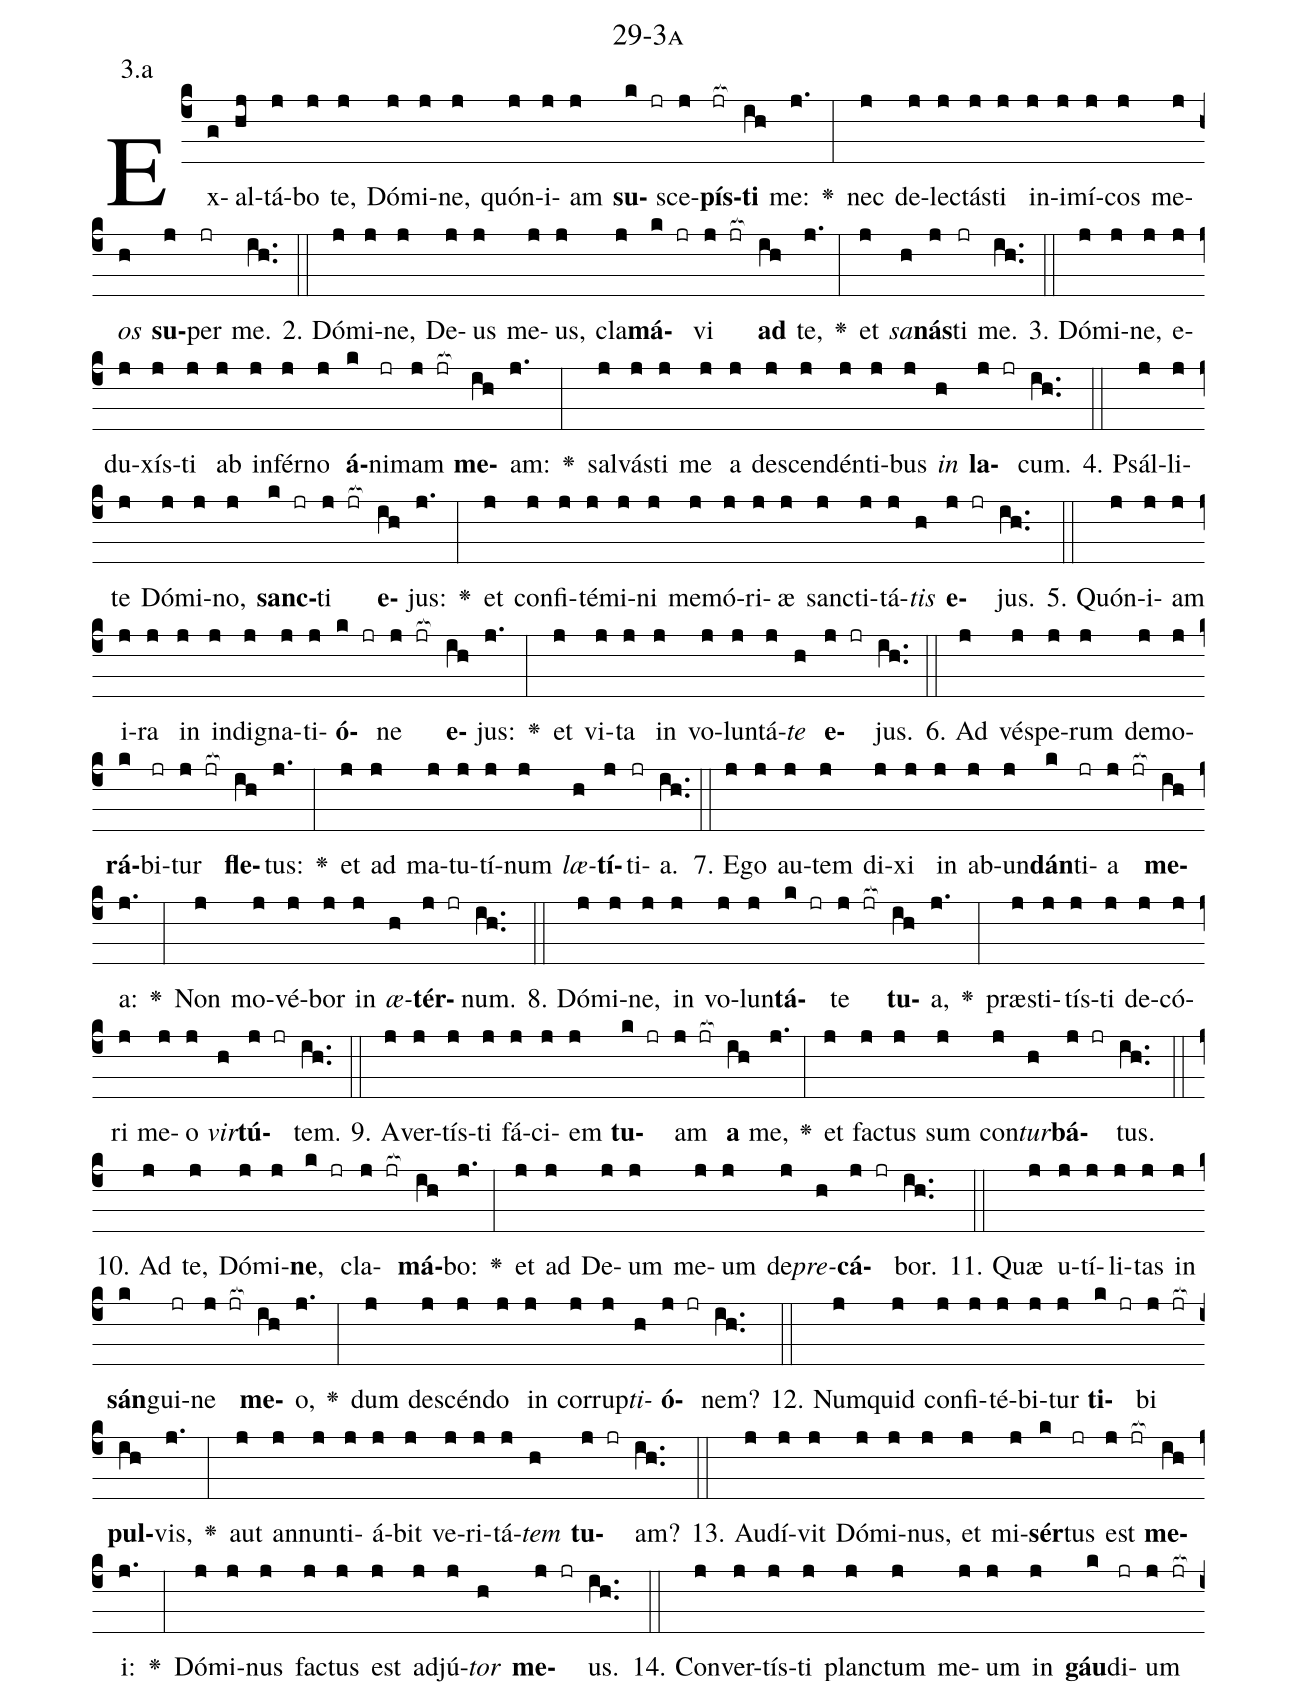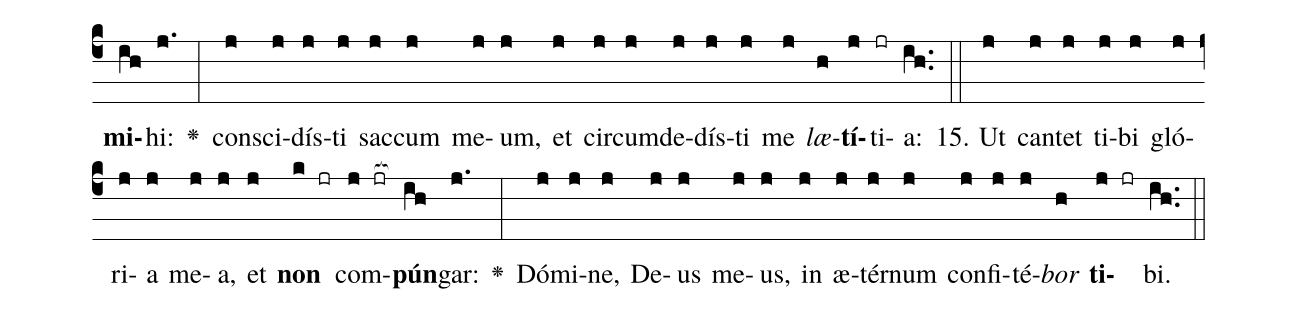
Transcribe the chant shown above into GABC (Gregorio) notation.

name: 29-3a;
annotation: 3.a;
%%
(c4)Ex(g)al(hj)tá(j)bo(j) te,(j) Dó(j)mi(j)ne,(j) quón(j)i(j)am(j) <b>su</b>(k jr)sce(j)<b>pís</b>(jr[ocb:1{])<b>ti</b>(ih[ocb:0}]) me:(j.) <v>\greheightstar</v>(:) nec(j) de(j)lec(j)tás(j)ti(j) in(j)i(j)mí(j)cos(j) me(j)<i>os</i>(h) <b>su</b>(j)per(jr) me.(ih..) (::)
2. Dó(j)mi(j)ne,(j) De(j)us(j) me(j)us,(j) cla(j)<b>má</b>(k jr)vi(j jr[ocb:1{]) <b>ad</b>(ih[ocb:0}]) te,(j.) <v>\greheightstar</v>(:) et(j) <i>sa</i>(h)<b>nás</b>(j)ti(jr) me.(ih..) (::)
3. Dó(j)mi(j)ne,(j) e(j)du(j)xís(j)ti(j) ab(j) in(j)fér(j)no(j) <b>á</b>(k)ni(jr)mam(j jr[ocb:1{]) <b>me</b>(ih[ocb:0}])am:(j.) <v>\greheightstar</v>(:) sal(j)vás(j)ti(j) me(j) a(j) de(j)scen(j)dén(j)ti(j)bus(j) <i>in</i>(h) <b>la</b>(j jr)cum.(ih..) (::)
4. Psál(j)li(j)te(j) Dó(j)mi(j)no,(j) <b>sanc</b>(k jr)ti(j jr[ocb:1{]) <b>e</b>(ih[ocb:0}])jus:(j.) <v>\greheightstar</v>(:) et(j) con(j)fi(j)té(j)mi(j)ni(j) me(j)mó(j)ri(j)æ(j) sanc(j)ti(j)tá(j)<i>tis</i>(h) <b>e</b>(j jr)jus.(ih..) (::)
5. Quón(j)i(j)am(j) i(j)ra(j) in(j) in(j)di(j)gna(j)ti(j)<b>ó</b>(k jr)ne(j jr[ocb:1{]) <b>e</b>(ih[ocb:0}])jus:(j.) <v>\greheightstar</v>(:) et(j) vi(j)ta(j) in(j) vo(j)lun(j)tá(j)<i>te</i>(h) <b>e</b>(j jr)jus.(ih..) (::)
6. Ad(j) vés(j)pe(j)rum(j) de(j)mo(j)<b>rá</b>(k)bi(jr)tur(j jr[ocb:1{]) <b>fle</b>(ih[ocb:0}])tus:(j.) <v>\greheightstar</v>(:) et(j) ad(j) ma(j)tu(j)tí(j)num(j) <i>læ</i>(h)<b>tí</b>(j)ti(jr)a.(ih..) (::)
7. E(j)go(j) au(j)tem(j) di(j)xi(j) in(j) ab(j)un(j)<b>dán</b>(k)ti(jr)a(j jr[ocb:1{]) <b>me</b>(ih[ocb:0}])a:(j.) <v>\greheightstar</v>(:) Non(j) mo(j)vé(j)bor(j) in(j) <i>æ</i>(h)<b>tér</b>(j jr)num.(ih..) (::)
8. Dó(j)mi(j)ne,(j) in(j) vo(j)lun(j)<b>tá</b>(k jr)te(j jr[ocb:1{]) <b>tu</b>(ih[ocb:0}])a,(j.) <v>\greheightstar</v>(:) præ(j)sti(j)tís(j)ti(j) de(j)có(j)ri(j) me(j)o(j) <i>vir</i>(h)<b>tú</b>(j jr)tem.(ih..) (::)
9. A(j)ver(j)tís(j)ti(j) fá(j)ci(j)em(j) <b>tu</b>(k jr)am(j jr[ocb:1{]) <b>a</b>(ih[ocb:0}]) me,(j.) <v>\greheightstar</v>(:) et(j) fac(j)tus(j) sum(j) con(j)<i>tur</i>(h)<b>bá</b>(j jr)tus.(ih..) (::)
10. Ad(j) te,(j) Dó(j)mi(j)<b>ne</b>,(k jr) cla(j jr[ocb:1{])<b>má</b>(ih[ocb:0}])bo:(j.) <v>\greheightstar</v>(:) et(j) ad(j) De(j)um(j) me(j)um(j) de(j)<i>pre</i>(h)<b>cá</b>(j jr)bor.(ih..) (::)
11. Quæ(j) u(j)tí(j)li(j)tas(j) in(j) <b>sán</b>(k)gui(jr)ne(j jr[ocb:1{]) <b>me</b>(ih[ocb:0}])o,(j.) <v>\greheightstar</v>(:) dum(j) de(j)scén(j)do(j) in(j) cor(j)rup(j)<i>ti</i>(h)<b>ó</b>(j jr)nem?(ih..) (::)
12. Num(j)quid(j) con(j)fi(j)té(j)bi(j)tur(j) <b>ti</b>(k jr)bi(j jr[ocb:1{]) <b>pul</b>(ih[ocb:0}])vis,(j.) <v>\greheightstar</v>(:) aut(j) an(j)nun(j)ti(j)á(j)bit(j) ve(j)ri(j)tá(j)<i>tem</i>(h) <b>tu</b>(j jr)am?(ih..) (::)
13. Au(j)dí(j)vit(j) Dó(j)mi(j)nus,(j) et(j) mi(j)<b>sér</b>(k)tus(jr) est(j jr[ocb:1{]) <b>me</b>(ih[ocb:0}])i:(j.) <v>\greheightstar</v>(:) Dó(j)mi(j)nus(j) fac(j)tus(j) est(j) ad(j)jú(j)<i>tor</i>(h) <b>me</b>(j jr)us.(ih..) (::)
14. Con(j)ver(j)tís(j)ti(j) planc(j)tum(j) me(j)um(j) in(j) <b>gáu</b>(k)di(jr)um(j jr[ocb:1{]) <b>mi</b>(ih[ocb:0}])hi:(j.) <v>\greheightstar</v>(:) con(j)sci(j)dís(j)ti(j) sac(j)cum(j) me(j)um,(j) et(j) cir(j)cum(j)de(j)dís(j)ti(j) me(j) <i>læ</i>(h)<b>tí</b>(j)ti(jr)a:(ih..) (::)
15. Ut(j) can(j)tet(j) ti(j)bi(j) gló(j)ri(j)a(j) me(j)a,(j) et(j) <b>non</b>(k jr) com(j jr[ocb:1{])<b>pún</b>(ih[ocb:0}])gar:(j.) <v>\greheightstar</v>(:) Dó(j)mi(j)ne,(j) De(j)us(j) me(j)us,(j) in(j) æ(j)tér(j)num(j) con(j)fi(j)té(j)<i>bor</i>(h) <b>ti</b>(j jr)bi.(ih..) (::)
